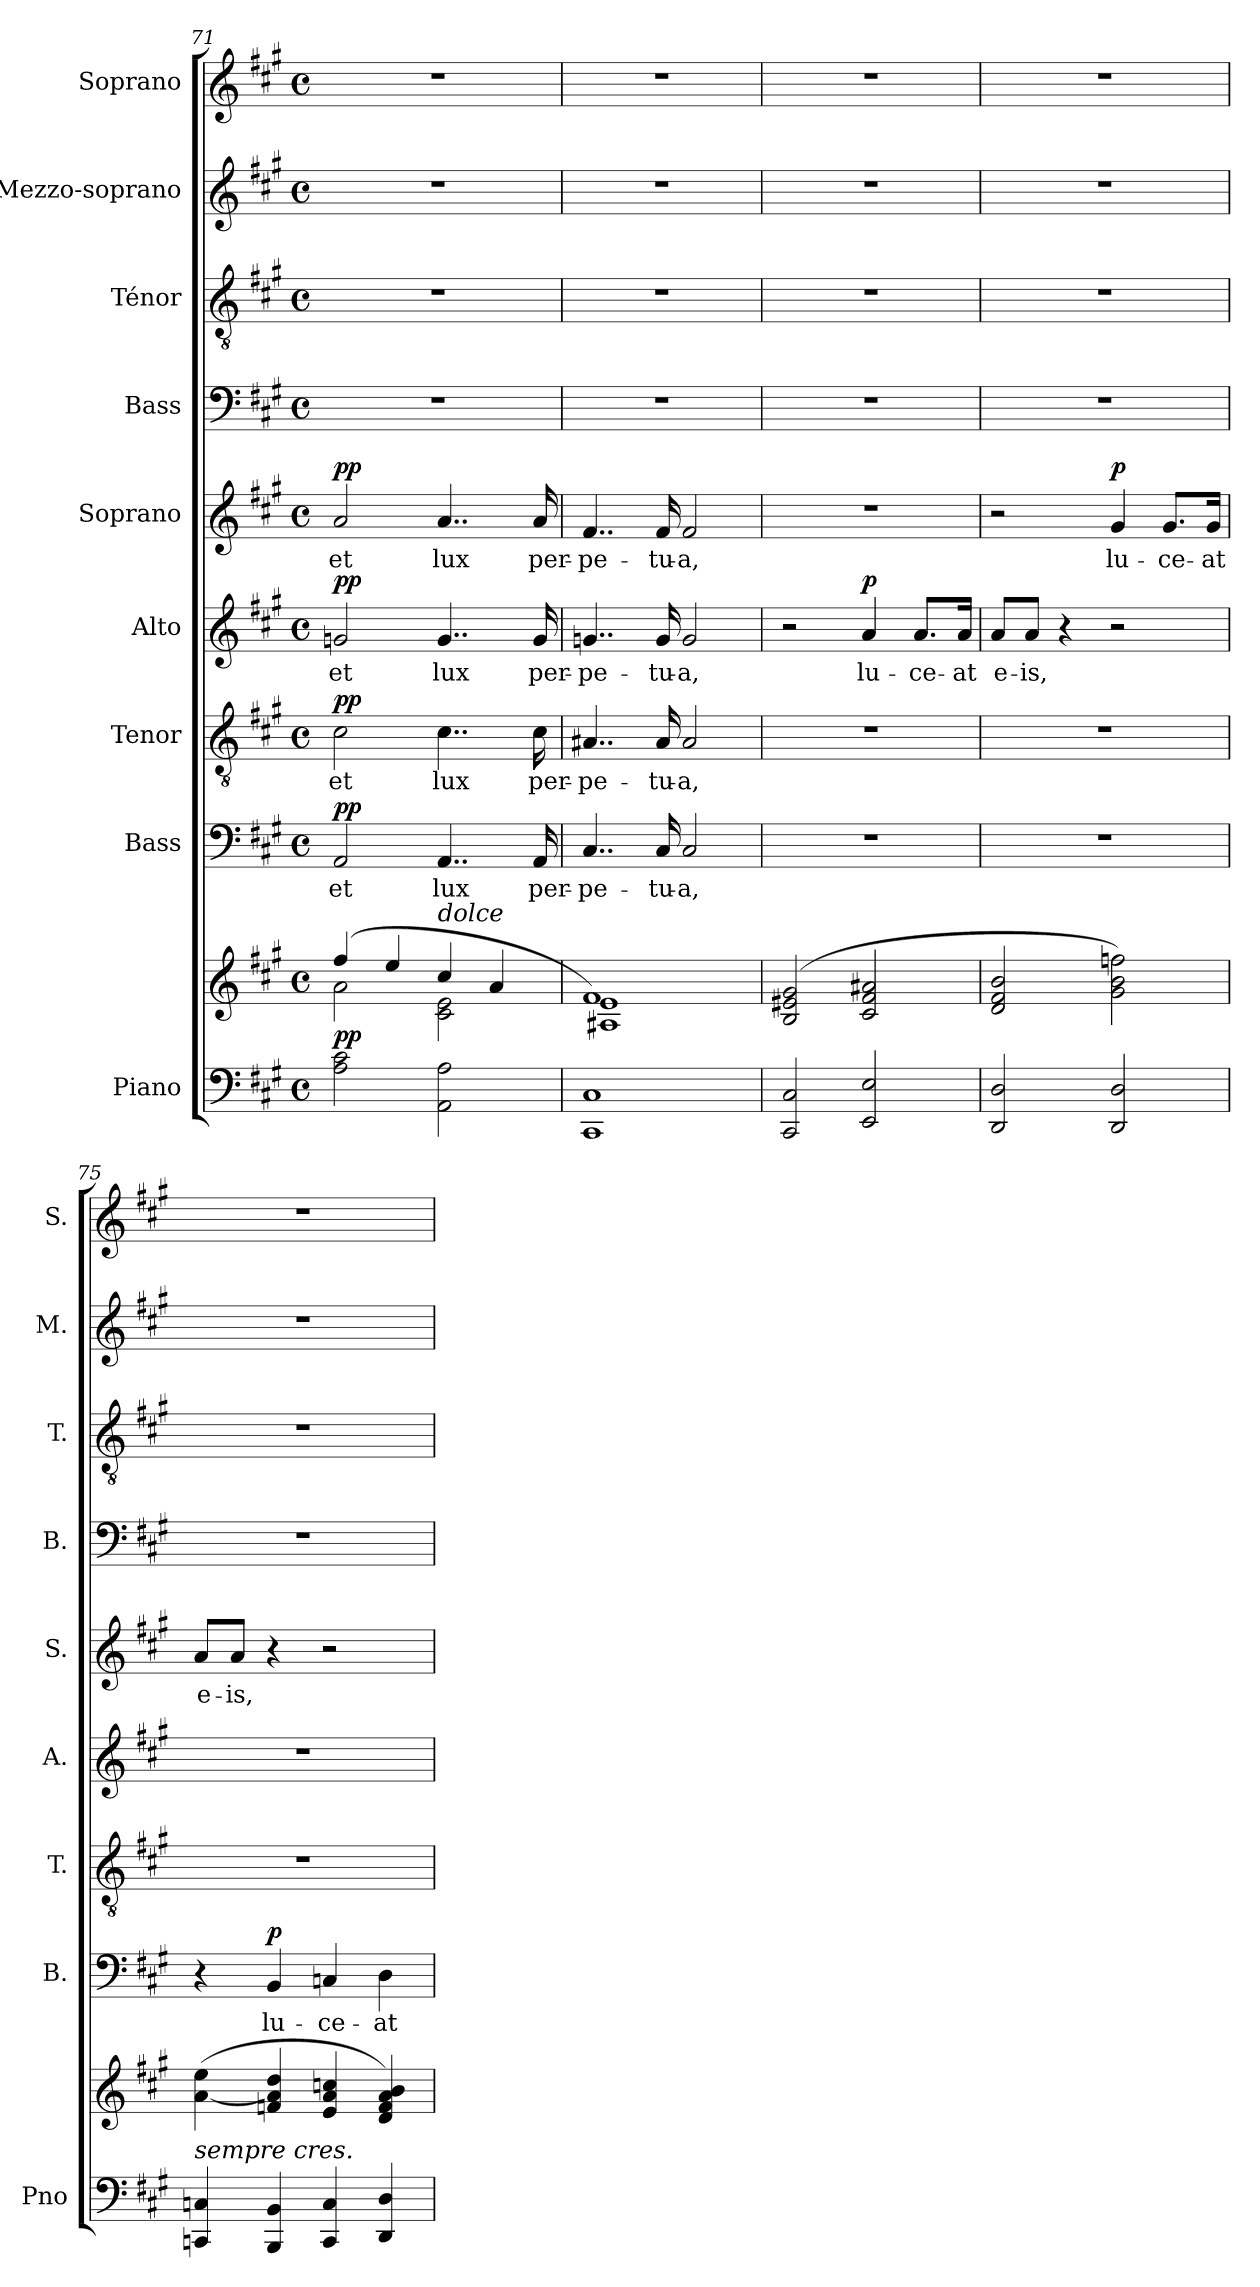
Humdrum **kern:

**kern	**kern	**dynam	**kern	**text	**dynam	**kern	**text	**dynam	**kern	**text	**dynam	**kern	**text	**dynam	**kern	**kern	**kern	**kern
*part9	*part9	*part9	*part8	*part8	*part8	*part7	*part7	*part7	*part6	*part6	*part6	*part5	*part5	*part5	*part4	*part3	*part2	*part1
*staff10	*staff9	*staff9/10	*staff8	*staff8	*staff8	*staff7	*staff7	*staff7	*staff6	*staff6	*staff6	*staff5	*staff5	*staff5	*staff4	*staff3	*staff2	*staff1
*I"Piano	*	*	*I"Bass	*	*	*I"Tenor	*	*	*I"Alto	*	*	*I"Soprano	*	*	*I"Bass	*I"Ténor	*I"Mezzo-soprano	*I"Soprano
*I'Pno	*	*	*I'B.	*	*	*I'T.	*	*	*I'A.	*	*	*I'S.	*	*	*I'B.	*I'T.	*I'M.	*I'S.
!!LO:PB:g=z
*clefF4	*clefG2	*	*clefF4	*	*	*clefGv2	*	*	*clefG2	*	*	*clefG2	*	*	*clefF4	*clefGv2	*clefG2	*clefG2
*	*	*	*	*	*	*	*	*	*ITrd2c3	*	*	*	*	*	*	*	*	*
*k[f#c#g#]	*k[f#c#g#]	*	*k[f#c#g#]	*	*	*k[f#c#g#]	*	*	*k[f#c#g#d#a#e#]	*	*	*k[f#c#g#]	*	*	*k[f#c#g#]	*k[f#c#g#]	*k[f#c#g#]	*k[f#c#g#]
*M4/4	*M4/4	*	*M4/4	*	*	*M4/4	*	*	*M4/4	*	*	*M4/4	*	*	*M4/4	*M4/4	*M4/4	*M4/4
*met(c)	*met(c)	*	*met(c)	*	*	*met(c)	*	*	*met(c)	*	*	*met(c)	*	*	*met(c)	*met(c)	*met(c)	*met(c)
=71	=71	=71	=71	=71	=71	=71	=71	=71	=71	=71	=71	=71	=71	=71	=71	=71	=71	=71
*	*^	*	*	*	*	*	*	*	*	*	*	*	*	*	*	*	*	*
!	!	!	!LO:DY:a=2	!	!	!LO:DY:a	!	!	!LO:DY:a	!	!	!LO:DY:a	!	!	!LO:DY:a	!	!	!	!
2A\ 2c#\	(4ff#/	2a\	pp	2AA/	et	pp	2c#\	et	pp	2eni/	et	pp	2a/	et	pp	1r	1r	1r	1r
.	4ee/	.	.	.	.	.	.	.	.	.	.	.	.	.	.	.	.	.	.
!	!LO:TX:a:i:t=dolce	!	!	!	!	!	!	!	!	!	!	!	!	!	!	!	!	!	!
2AA\ 2A\	4cc#/	2c#\ 2e\	.	4..AA/	lux	.	4..c#\	lux	.	4..ei/	lux	.	4..a/	lux	.	.	.	.	.
.	4a/	.	.	.	.	.	.	.	.	.	.	.	.	.	.	.	.	.	.
.	.	.	.	16AA/	per-	.	16c#\	per-	.	16ei/	per-	.	16a/	per-	.	.	.	.	.
=72	=72	=72	=72	=72	=72	=72	=72	=72	=72	=72	=72	=72	=72	=72	=72	=72	=72	=72	=72
1CC# 1C#	1f#)	1A#X 1e	.	4..C#/	-pe-	.	4..A#X/	-pe-	.	4..eni/	-pe-	.	4..f#/	-pe-	.	1r	1r	1r	1r
.	.	.	.	16C#/	-tu-	.	16A#/	-tu-	.	16ei/	-tu-	.	16f#/	-tu-	.	.	.	.	.
.	.	.	.	2C#/	-a,	.	2A#/	-a,	.	2ei/	-a,	.	2f#/	-a,	.	.	.	.	.
*	*v	*v	*	*	*	*	*	*	*	*	*	*	*	*	*	*	*	*	*
=73	=73	=73	=73	=73	=73	=73	=73	=73	=73	=73	=73	=73	=73	=73	=73	=73	=73	=73
2CC#/ 2C#/	(2B/ 2e#X/ 2g#/	.	1r	.	.	1r	.	.	2r	.	.	1r	.	.	1r	1r	1r	1r
!	!	!	!	!	!	!	!	!	!	!	!LO:DY:a	!	!	!	!	!	!	!
2EE/ 2E/	2c#/ 2f#/ 2a#X/	.	.	.	.	.	.	.	4f#i/	lu-	p	.	.	.	.	.	.	.
.	.	.	.	.	.	.	.	.	8.f#i/L	-ce-	.	.	.	.	.	.	.	.
.	.	.	.	.	.	.	.	.	16f#i/Jk	-at	.	.	.	.	.	.	.	.
=74	=74	=74	=74	=74	=74	=74	=74	=74	=74	=74	=74	=74	=74	=74	=74	=74	=74	=74
2DD/ 2D/	2d/ 2f#/ 2b/	.	1r	.	.	1r	.	.	8f#i/L	e-	.	2r	.	.	1r	1r	1r	1r
.	.	.	.	.	.	.	.	.	8f#i/J	-is,	.	.	.	.	.	.	.	.
.	.	.	.	.	.	.	.	.	4r	.	.	.	.	.	.	.	.	.
!	!	!	!	!	!	!	!	!	!	!	!	!	!	!LO:DY:a	!	!	!	!
2DD/ 2D/	2g#\ 2b\ 2ffn\)	.	.	.	.	.	.	.	2r	.	.	4g#/	lu-	p	.	.	.	.
.	.	.	.	.	.	.	.	.	.	.	.	8.g#/L	-ce-	.	.	.	.	.
.	.	.	.	.	.	.	.	.	.	.	.	16g#/Jk	-at	.	.	.	.	.
=75	=75	=75	=75	=75	=75	=75	=75	=75	=75	=75	=75	=75	=75	=75	=75	=75	=75	=75
!LO:TX:a:i:t=sempre cres.	!	!	!	!	!	!	!	!	!	!	!	!	!	!	!	!	!	!
4CCn/ 4Cn/	([4a\ 4ee\	.	4r	.	.	1r	.	.	1r	.	.	8a/L	e-	.	1r	1r	1r	1r
.	.	.	.	.	.	.	.	.	.	.	.	8a/J	-is,	.	.	.	.	.
!	!	!	!	!	!LO:DY:a	!	!	!	!	!	!	!	!	!	!	!	!	!
4BBB/ 4BB/	4fn/ 4a/] 4dd/	.	4BB/	lu-	p	.	.	.	.	.	.	4r	.	.	.	.	.	.
4CC/ 4C/	4e/ 4a/ 4ccn/	.	4Cn/	-ce-	.	.	.	.	.	.	.	2r	.	.	.	.	.	.
4DD/ 4D/	4d/ 4f/ 4a/ 4b/)	.	4D\	-at	.	.	.	.	.	.	.	.	.	.	.	.	.	.
=	=	=	=	=	=	=	=	=	=	=	=	=	=	=	=	=	=	=
*-	*-	*-	*-	*-	*-	*-	*-	*-	*-	*-	*-	*-	*-	*-	*-	*-	*-	*-
